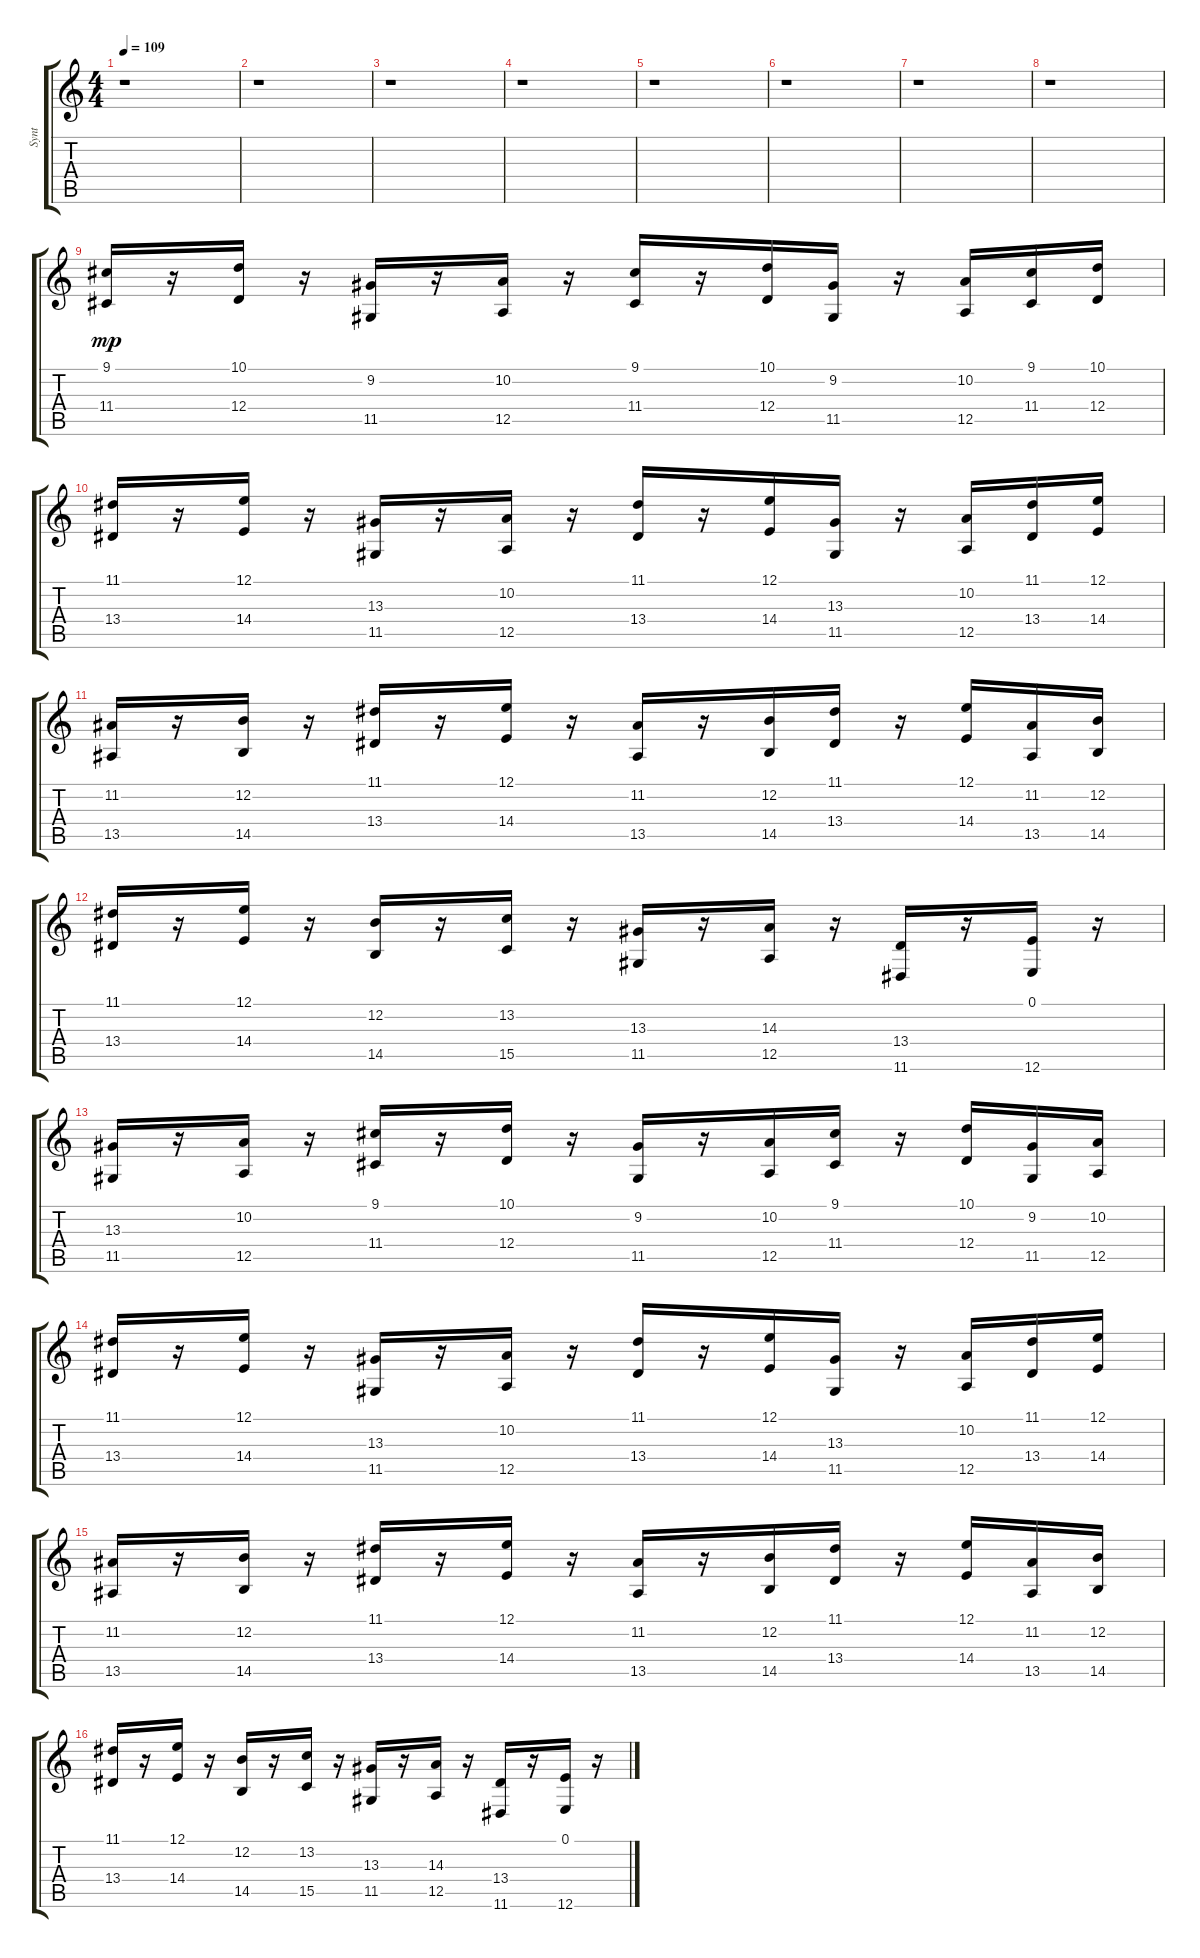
\track ("Synt" "Synt") {instrument stringensemble1}
\staff {score tabs}
\tuning (E4 B3 G3 D3 A2 E2) {hide}
\ts (4 4)
\tempo 109
\clef g2
\ks c
r.1{dy mp} |
r.1 |
r.1 |
r.1 |
r.1 |
r.1 |
r.1 |
r.1 |
(9.1 11.4).16 r.16 (10.1 12.4).16 r.16 (9.2 11.5).16 r.16 (10.2 12.5).16 r.16 (9.1 11.4).16 r.16 (10.1 12.4).16 (9.2 11.5).16 r.16 (10.2 12.5).16 (9.1 11.4).16 (10.1 12.4).16 |
(11.1 13.4).16 r.16 (12.1 14.4).16 r.16 (13.3 11.5).16 r.16 (10.2 12.5).16 r.16 (11.1 13.4).16 r.16 (12.1 14.4).16 (13.3 11.5).16 r.16 (10.2 12.5).16 (11.1 13.4).16 (12.1 14.4).16 |
(11.2 13.5).16 r.16 (12.2 14.5).16 r.16 (11.1 13.4).16 r.16 (12.1 14.4).16 r.16 (11.2 13.5).16 r.16 (12.2 14.5).16 (11.1 13.4).16 r.16 (12.1 14.4).16 (11.2 13.5).16 (12.2 14.5).16 |
(11.1 13.4).16 r.16 (12.1 14.4).16 r.16 (12.2 14.5).16 r.16 (13.2 15.5).16 r.16 (13.3 11.5).16 r.16 (14.3 12.5).16 r.16 (13.4 11.6).16 r.16 (0.1 12.6).16 r.16 |
(13.3 11.5).16 r.16 (10.2 12.5).16 r.16 (9.1 11.4).16 r.16 (10.1 12.4).16 r.16 (9.2 11.5).16 r.16 (10.2 12.5).16 (9.1 11.4).16 r.16 (10.1 12.4).16 (9.2 11.5).16 (10.2 12.5).16 |
(11.1 13.4).16 r.16 (12.1 14.4).16 r.16 (13.3 11.5).16 r.16 (10.2 12.5).16 r.16 (11.1 13.4).16 r.16 (12.1 14.4).16 (13.3 11.5).16 r.16 (10.2 12.5).16 (11.1 13.4).16 (12.1 14.4).16 |
(11.2 13.5).16 r.16 (12.2 14.5).16 r.16 (11.1 13.4).16 r.16 (12.1 14.4).16 r.16 (11.2 13.5).16 r.16 (12.2 14.5).16 (11.1 13.4).16 r.16 (12.1 14.4).16 (11.2 13.5).16 (12.2 14.5).16 |
(11.1 13.4).16 r.16 (12.1 14.4).16 r.16 (12.2 14.5).16 r.16 (13.2 15.5).16 r.16 (13.3 11.5).16 r.16 (14.3 12.5).16 r.16 (13.4 11.6).16 r.16 (0.1 12.6).16 r.16
